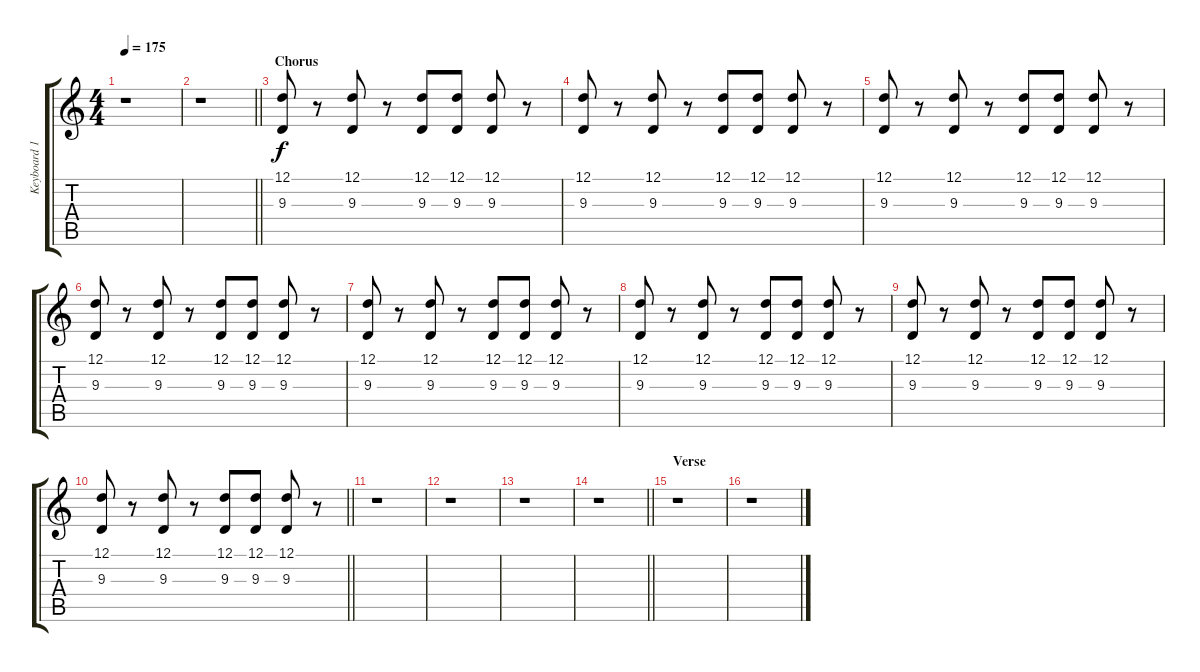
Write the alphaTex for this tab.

\track ("Keyboard 1" "Keyboard 1") {instrument acousticgrandpiano}
\staff {score tabs}
\tuning (D4 A3 F3 C3 G2 D2) {hide}
\ts (4 4)
\tempo 175
\clef g2
\ks c
r.1{dy f} |
\barLineRight lightlight
r.1 |
\section ("" "Chorus")
(12.1 9.3).8 r.8 (12.1 9.3).8 r.8 (12.1 9.3).8 (12.1 9.3).8 (12.1 9.3).8 r.8 |
(12.1 9.3).8 r.8 (12.1 9.3).8 r.8 (12.1 9.3).8 (12.1 9.3).8 (12.1 9.3).8 r.8 |
(12.1 9.3).8 r.8 (12.1 9.3).8 r.8 (12.1 9.3).8 (12.1 9.3).8 (12.1 9.3).8 r.8 |
(12.1 9.3).8 r.8 (12.1 9.3).8 r.8 (12.1 9.3).8 (12.1 9.3).8 (12.1 9.3).8 r.8 |
(12.1 9.3).8 r.8 (12.1 9.3).8 r.8 (12.1 9.3).8 (12.1 9.3).8 (12.1 9.3).8 r.8 |
(12.1 9.3).8 r.8 (12.1 9.3).8 r.8 (12.1 9.3).8 (12.1 9.3).8 (12.1 9.3).8 r.8 |
(12.1 9.3).8 r.8 (12.1 9.3).8 r.8 (12.1 9.3).8 (12.1 9.3).8 (12.1 9.3).8 r.8 |
\barLineRight lightlight
(12.1 9.3).8 r.8 (12.1 9.3).8 r.8 (12.1 9.3).8 (12.1 9.3).8 (12.1 9.3).8 r.8 |
r.1 |
r.1 |
r.1 |
\barLineRight lightlight
r.1 |
\section ("" "Verse")
r.1 |
r.1
